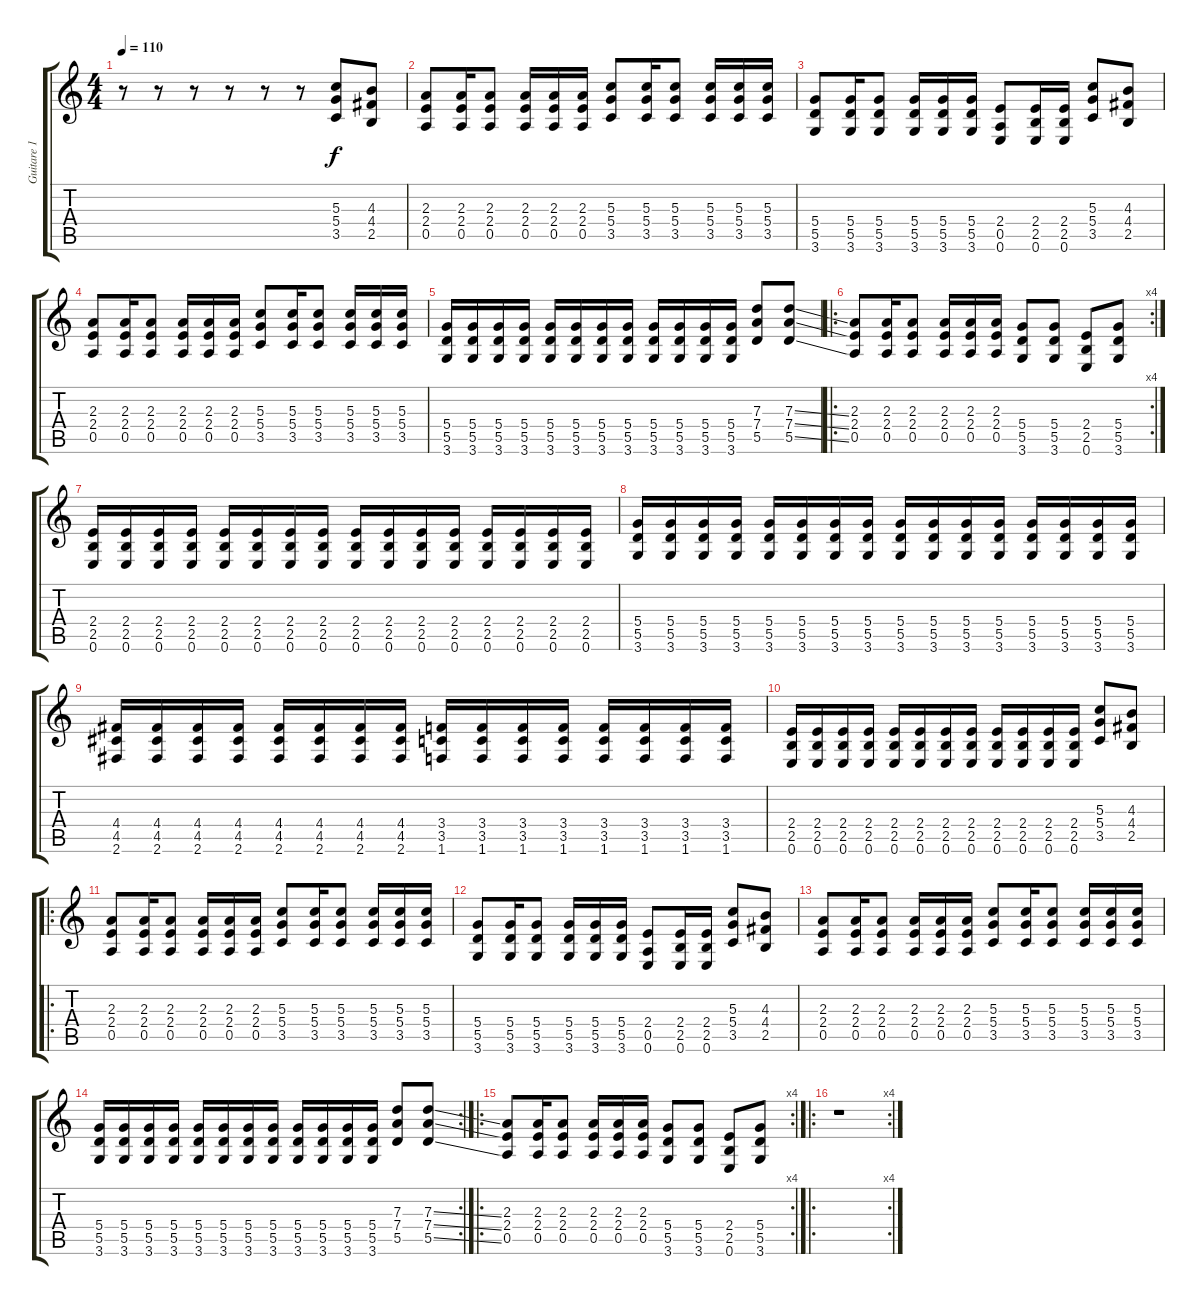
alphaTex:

\track ("Guitare 1" "Guitare 1") {instrument distortionguitar}
\staff {score tabs}
\tuning (E4 B3 G3 D3 A2 E2) {hide}
\ts (4 4)
\tempo 110
\clef g2
\ks c
r.8{dy f instrument distortionguitar} r.8 r.8 r.8 r.8 r.8 (5.3 5.4 3.5).8 (4.3 4.4 2.5).8 |
(2.3 2.4 0.5).8 (2.3 2.4 0.5).16 (2.3 2.4 0.5).8 (2.3 2.4 0.5).16 (2.3 2.4 0.5).16 (2.3 2.4 0.5).16 (5.3 5.4 3.5).8 (5.3 5.4 3.5).16 (5.3 5.4 3.5).8 (5.3 5.4 3.5).16 (5.3 5.4 3.5).16 (5.3 5.4 3.5).16 |
(5.4 5.5 3.6).8 (5.4 5.5 3.6).16 (5.4 5.5 3.6).8 (5.4 5.5 3.6).16 (5.4 5.5 3.6).16 (5.4 5.5 3.6).16 (2.4 0.5 0.6).8 (2.4 2.5 0.6).16 (2.4 2.5 0.6).16 (5.3 5.4 3.5).8 (4.3 4.4 2.5).8 |
(2.3 2.4 0.5).8 (2.3 2.4 0.5).16 (2.3 2.4 0.5).8 (2.3 2.4 0.5).16 (2.3 2.4 0.5).16 (2.3 2.4 0.5).16 (5.3 5.4 3.5).8 (5.3 5.4 3.5).16 (5.3 5.4 3.5).8 (5.3 5.4 3.5).16 (5.3 5.4 3.5).16 (5.3 5.4 3.5).16 |
(5.4 5.5 3.6).16 (5.4 5.5 3.6).16 (5.4 5.5 3.6).16 (5.4 5.5 3.6).16 (5.4 5.5 3.6).16 (5.4 5.5 3.6).16 (5.4 5.5 3.6).16 (5.4 5.5 3.6).16 (5.4 5.5 3.6).16 (5.4 5.5 3.6).16 (5.4 5.5 3.6).16 (5.4 5.5 3.6).16 (7.3 7.4 5.5).8 (7.3{ss} 7.4{ss} 5.5{ss}).8 |
\ro
\rc 4
(2.3 2.4 0.5).8 (2.3 2.4 0.5).16 (2.3 2.4 0.5).8 (2.3 2.4 0.5).16 (2.3 2.4 0.5).16 (2.3 2.4 0.5).16 (5.4 5.5 3.6).8 (5.4 5.5 3.6).8 (2.4 2.5 0.6).8 (5.4 5.5 3.6).8 |
(2.4 2.5 0.6).16 (2.4 2.5 0.6).16 (2.4 2.5 0.6).16 (2.4 2.5 0.6).16 (2.4 2.5 0.6).16 (2.4 2.5 0.6).16 (2.4 2.5 0.6).16 (2.4 2.5 0.6).16 (2.4 2.5 0.6).16 (2.4 2.5 0.6).16 (2.4 2.5 0.6).16 (2.4 2.5 0.6).16 (2.4 2.5 0.6).16 (2.4 2.5 0.6).16 (2.4 2.5 0.6).16 (2.4 2.5 0.6).16 |
(5.4 5.5 3.6).16 (5.4 5.5 3.6).16 (5.4 5.5 3.6).16 (5.4 5.5 3.6).16 (5.4 5.5 3.6).16 (5.4 5.5 3.6).16 (5.4 5.5 3.6).16 (5.4 5.5 3.6).16 (5.4 5.5 3.6).16 (5.4 5.5 3.6).16 (5.4 5.5 3.6).16 (5.4 5.5 3.6).16 (5.4 5.5 3.6).16 (5.4 5.5 3.6).16 (5.4 5.5 3.6).16 (5.4 5.5 3.6).16 |
(4.4 4.5 2.6).16 (4.4 4.5 2.6).16 (4.4 4.5 2.6).16 (4.4 4.5 2.6).16 (4.4 4.5 2.6).16 (4.4 4.5 2.6).16 (4.4 4.5 2.6).16 (4.4 4.5 2.6).16 (3.4 3.5 1.6).16 (3.4 3.5 1.6).16 (3.4 3.5 1.6).16 (3.4 3.5 1.6).16 (3.4 3.5 1.6).16 (3.4 3.5 1.6).16 (3.4 3.5 1.6).16 (3.4 3.5 1.6).16 |
(2.4 2.5 0.6).16 (2.4 2.5 0.6).16 (2.4 2.5 0.6).16 (2.4 2.5 0.6).16 (2.4 2.5 0.6).16 (2.4 2.5 0.6).16 (2.4 2.5 0.6).16 (2.4 2.5 0.6).16 (2.4 2.5 0.6).16 (2.4 2.5 0.6).16 (2.4 2.5 0.6).16 (2.4 2.5 0.6).16 (5.3 5.4 3.5).8 (4.3 4.4 2.5).8 |
\ro
(2.3 2.4 0.5).8 (2.3 2.4 0.5).16 (2.3 2.4 0.5).8 (2.3 2.4 0.5).16 (2.3 2.4 0.5).16 (2.3 2.4 0.5).16 (5.3 5.4 3.5).8 (5.3 5.4 3.5).16 (5.3 5.4 3.5).8 (5.3 5.4 3.5).16 (5.3 5.4 3.5).16 (5.3 5.4 3.5).16 |
(5.4 5.5 3.6).8 (5.4 5.5 3.6).16 (5.4 5.5 3.6).8 (5.4 5.5 3.6).16 (5.4 5.5 3.6).16 (5.4 5.5 3.6).16 (2.4 0.5 0.6).8 (2.4 2.5 0.6).16 (2.4 2.5 0.6).16 (5.3 5.4 3.5).8 (4.3 4.4 2.5).8 |
(2.3 2.4 0.5).8 (2.3 2.4 0.5).16 (2.3 2.4 0.5).8 (2.3 2.4 0.5).16 (2.3 2.4 0.5).16 (2.3 2.4 0.5).16 (5.3 5.4 3.5).8 (5.3 5.4 3.5).16 (5.3 5.4 3.5).8 (5.3 5.4 3.5).16 (5.3 5.4 3.5).16 (5.3 5.4 3.5).16 |
\rc 2
(5.4 5.5 3.6).16 (5.4 5.5 3.6).16 (5.4 5.5 3.6).16 (5.4 5.5 3.6).16 (5.4 5.5 3.6).16 (5.4 5.5 3.6).16 (5.4 5.5 3.6).16 (5.4 5.5 3.6).16 (5.4 5.5 3.6).16 (5.4 5.5 3.6).16 (5.4 5.5 3.6).16 (5.4 5.5 3.6).16 (7.3 7.4 5.5).8 (7.3{ss} 7.4{ss} 5.5{ss}).8 |
\ro
\rc 4
(2.3 2.4 0.5).8 (2.3 2.4 0.5).16 (2.3 2.4 0.5).8 (2.3 2.4 0.5).16 (2.3 2.4 0.5).16 (2.3 2.4 0.5).16 (5.4 5.5 3.6).8 (5.4 5.5 3.6).8 (2.4 2.5 0.6).8 (5.4 5.5 3.6).8 |
\ro
\rc 4
r.1
